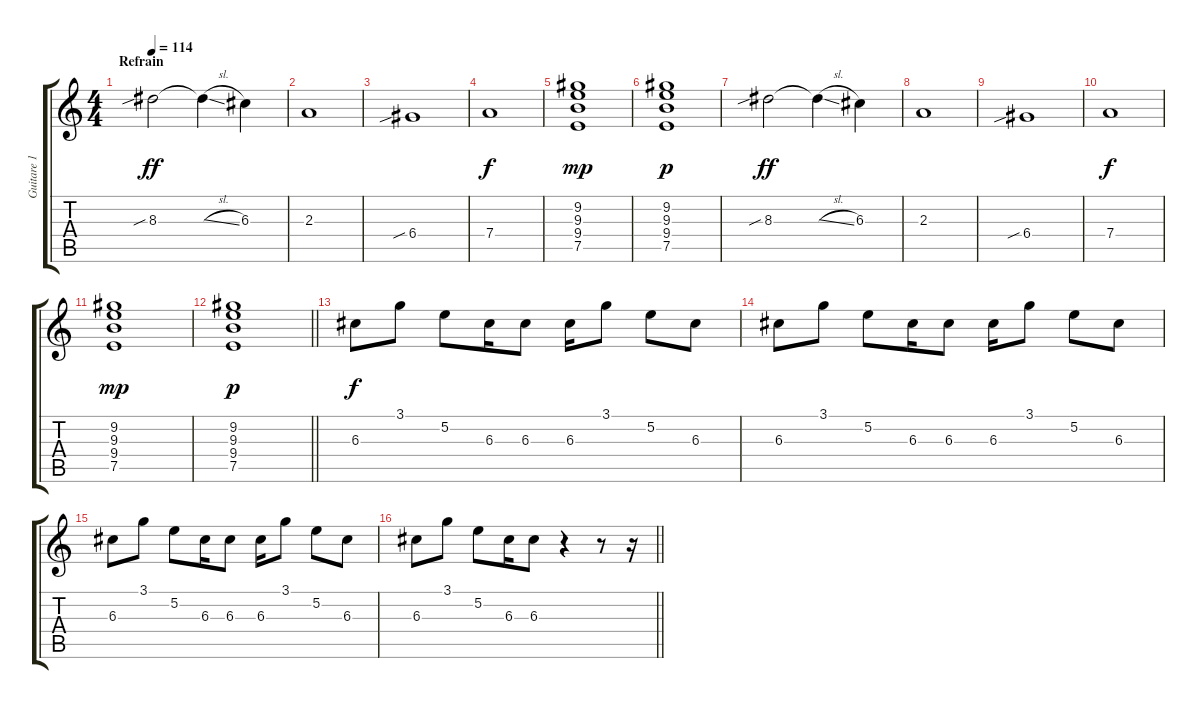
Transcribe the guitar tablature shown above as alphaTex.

\track ("Guitare 1" "Guitare 1") {instrument distortionguitar}
\staff {score tabs}
\tuning (E4 B3 G3 D3 A2 E2) {hide}
\ts (4 4)
\section ("" "Refrain")
\tempo 114
\clef g2
\ks c
8.3{sib}.2{dy ff} 8.3{sl t}.4 6.3.4 |
2.3.1 |
6.4{sib}.1 |
7.4.1{dy f} |
(9.2 9.3 9.4 7.5).1{dy mp} |
(9.2 9.3 9.4 7.5).1{dy p} |
8.3{sib}.2{dy ff} 8.3{sl t}.4 6.3.4 |
2.3.1 |
6.4{sib}.1 |
7.4.1{dy f} |
(9.2 9.3 9.4 7.5).1{dy mp} |
\barLineRight lightlight
(9.2 9.3 9.4 7.5).1{dy p} |
6.3.8{dy f} 3.1.8 5.2.8 6.3.16 6.3.8 6.3.16 3.1.8 5.2.8 6.3.8 |
6.3.8 3.1.8 5.2.8 6.3.16 6.3.8 6.3.16 3.1.8 5.2.8 6.3.8 |
6.3.8 3.1.8 5.2.8 6.3.16 6.3.8 6.3.16 3.1.8 5.2.8 6.3.8 |
\barLineRight lightlight
6.3.8 3.1.8 5.2.8 6.3.16 6.3.8 r.4 r.8 r.16
